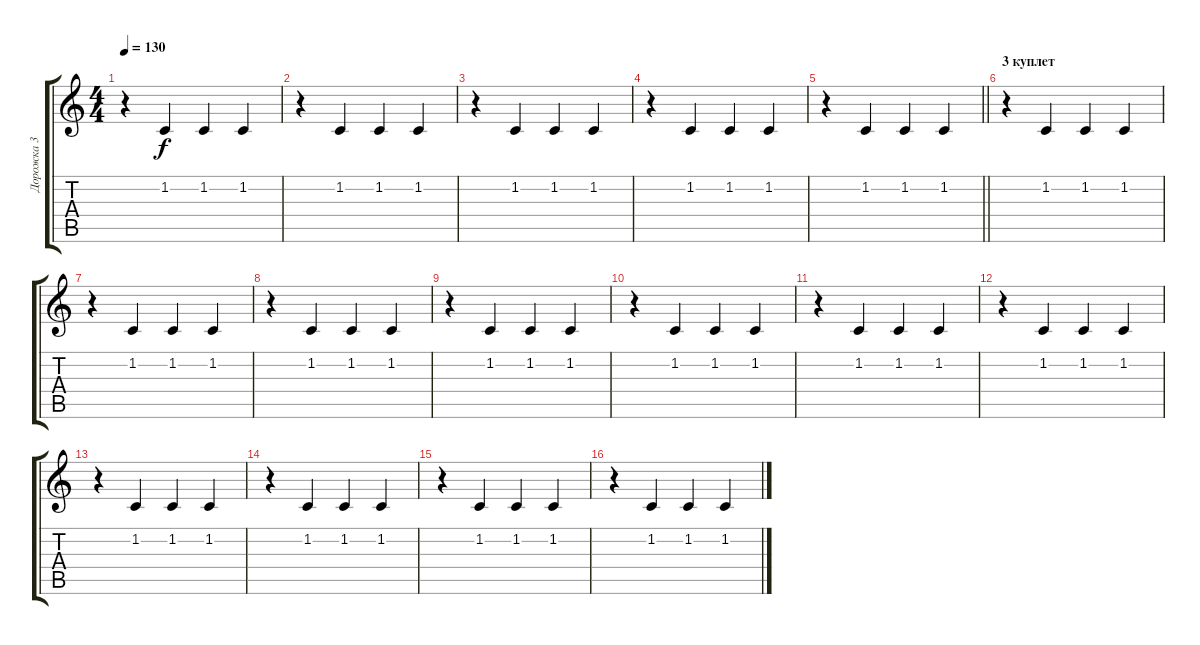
\track ("Дорожка 3" "Дорожка 3") {instrument taikodrum}
\staff {score tabs}
\tuning (E4 B3 G3 D3 A2 E2) {hide}
\ts (4 4)
\tempo 130
\clef g2
\ks c
r.4{dy f} 1.2.4 1.2.4 1.2.4 |
r.4 1.2.4 1.2.4 1.2.4 |
r.4 1.2.4 1.2.4 1.2.4 |
r.4 1.2.4 1.2.4 1.2.4 |
\barLineRight lightlight
r.4 1.2.4 1.2.4 1.2.4 |
\section ("" "3 куплет")
r.4 1.2.4 1.2.4 1.2.4 |
r.4 1.2.4 1.2.4 1.2.4 |
r.4 1.2.4 1.2.4 1.2.4 |
r.4 1.2.4 1.2.4 1.2.4 |
r.4 1.2.4 1.2.4 1.2.4 |
r.4 1.2.4 1.2.4 1.2.4 |
r.4 1.2.4 1.2.4 1.2.4 |
r.4 1.2.4 1.2.4 1.2.4 |
r.4 1.2.4 1.2.4 1.2.4 |
r.4 1.2.4 1.2.4 1.2.4 |
r.4 1.2.4 1.2.4 1.2.4
